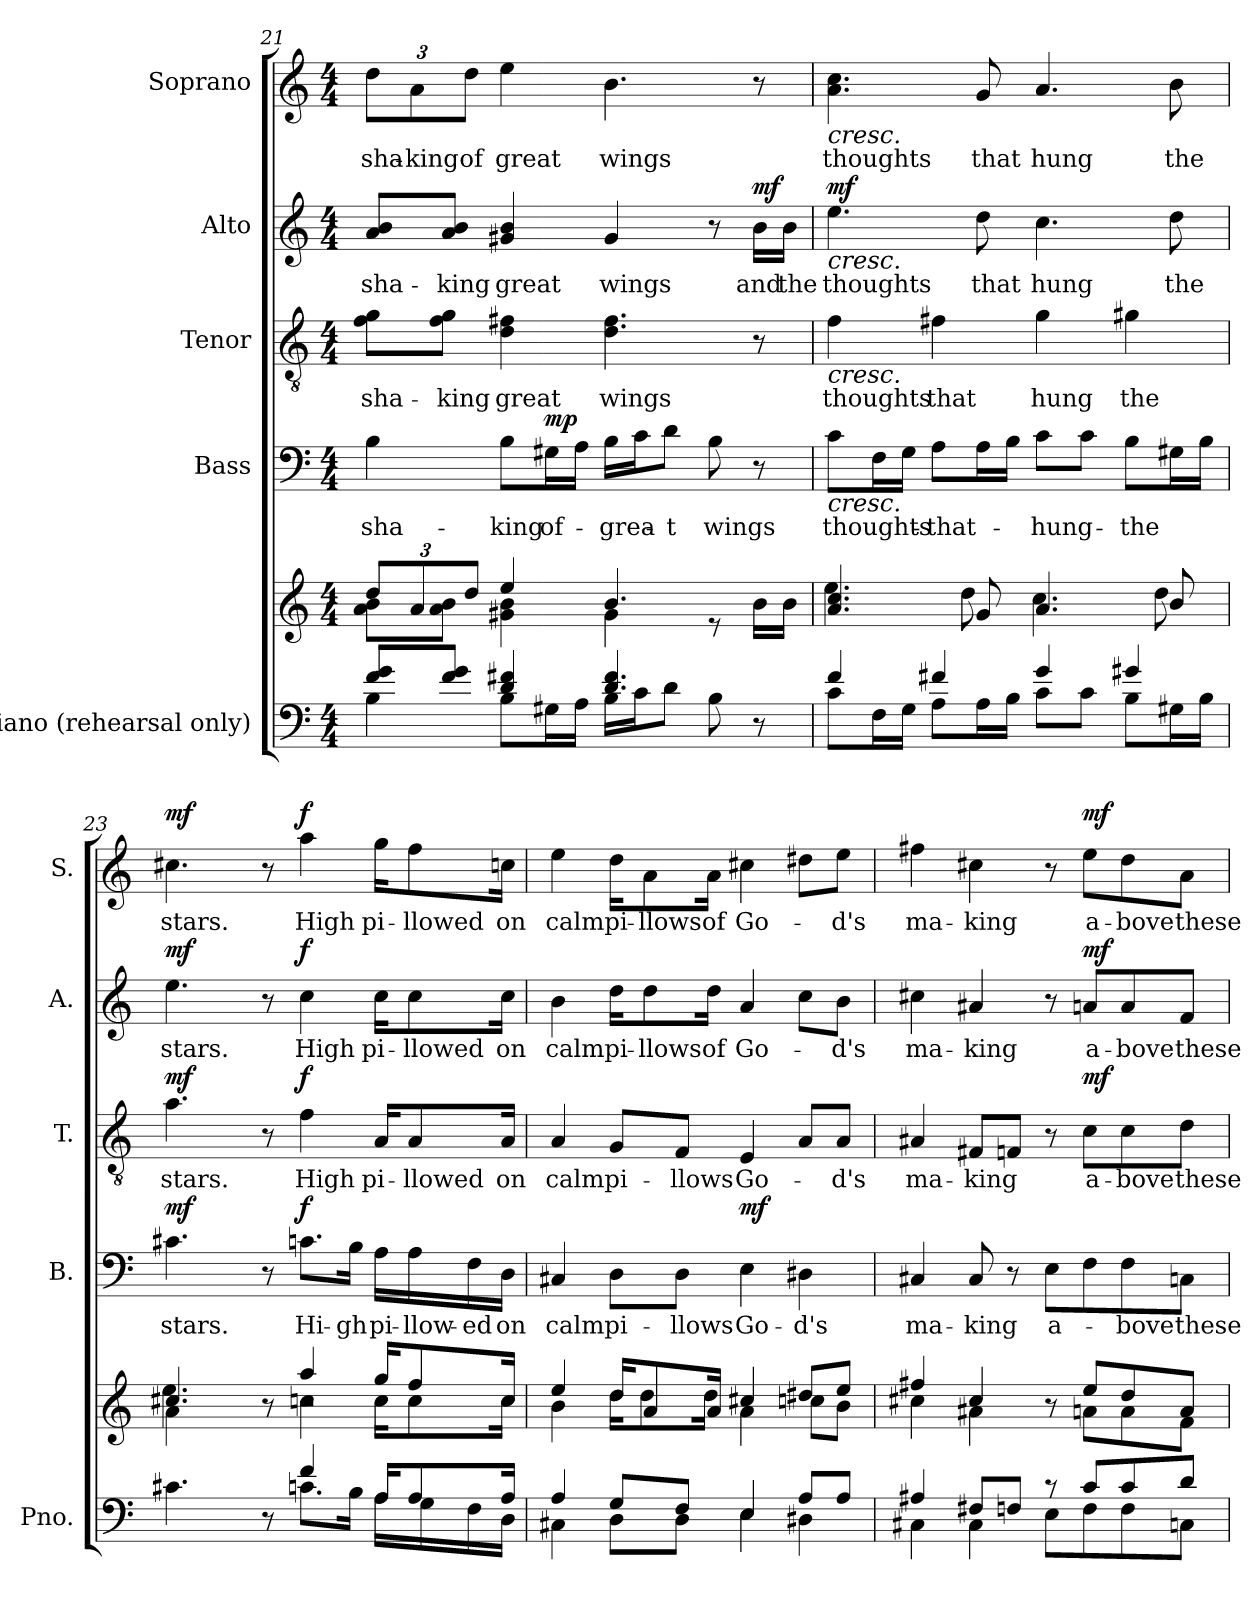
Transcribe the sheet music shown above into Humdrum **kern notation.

**kern	**kern	**kern	**text	**dynam	**kern	**text	**dynam	**kern	**text	**dynam	**kern	**text	**dynam
*part5	*part5	*part4	*part4	*part4	*part3	*part3	*part3	*part2	*part2	*part2	*part1	*part1	*part1
*staff6	*staff5	*staff4	*staff4	*staff4	*staff3	*staff3	*staff3	*staff2	*staff2	*staff2	*staff1	*staff1	*staff1
*I"Piano  (rehearsal only)	*	*I"Bass	*	*	*I"Tenor	*	*	*I"Alto	*	*	*I"Soprano	*	*
*I'Pno.	*	*I'B.	*	*	*I'T.	*	*	*I'A.	*	*	*I'S.	*	*
*clefF4	*clefG2	*clefF4	*	*	*clefGv2	*	*	*clefG2	*	*	*clefG2	*	*
*k[]	*k[]	*k[]	*	*	*k[]	*	*	*k[]	*	*	*k[]	*	*
*M4/4	*M4/4	*M4/4	*	*	*M4/4	*	*	*M4/4	*	*	*M4/4	*	*
=21	=21	=21	=21	=21	=21	=21	=21	=21	=21	=21	=21	=21	=21
*^	*	*	*	*	*	*	*	*	*	*	*	*	*
*	*	*Xbrackettup	*	*	*	*	*	*	*	*	*	*	*	*
*	*	*^	*	*	*	*	*	*	*	*	*	*	*	*
!	!	!	!	!	!LO:LY:b	!	!	!LO:LY:b	!	!	!LO:LY:b	!	!	!	!
*	*	*	*	*	*	*	*	*	*	*	*	*	*Xbrackettup	*	*
!	!	!	!	!	!	!	!	!	!	!	!	!	!	!LO:LY:b	!
8f/ 8g/L	4B\	12dd/L	8a\ 8b\L	4B\	sha-	.	8f\ 8g\L	sha-	.	8a/ 8b/L	sha-	.	12dd\L	sha-	.
!	!	!	!	!	!	!	!	!	!	!	!	!	!	!LO:LY:b	!
.	.	12a/	.	.	.	.	.	.	.	.	.	.	12a\	-king	.
!	!	!	!	!	!	!	!	!LO:LY:b	!	!	!LO:LY:b	!	!	!	!
8f/ 8g/J	.	.	8a\ 8b\J	.	.	.	8f\ 8g\J	-king	.	8a/ 8b/J	-king	.	.	.	.
!	!	!	!	!	!	!	!	!	!	!	!	!	!	!LO:LY:b	!
.	.	12dd/J	.	.	.	.	.	.	.	.	.	.	12dd\J	of	.
!	!	!	!	!	!LO:LY:b	!	!	!LO:LY:b	!	!	!LO:LY:b	!	!	!LO:LY:b	!
4d/ 4f#X/	8B\L	4ee/	4g#X\ 4b\	8B\L	-king	.	4d\ 4f#X\	great	.	4g#X/ 4b/	great	.	4ee\	great	.
!	!	!	!	!	!LO:LY:b	!LO:DY:b	!	!	!	!	!	!	!	!	!
.	16G#X\L	.	.	16G#X\L	of-	mp	.	.	.	.	.	.	.	.	.
.	16A\JJ	.	.	16A\JJ	.	.	.	.	.	.	.	.	.	.	.
!	!	!	!	!	!LO:LY:b	!	!	!LO:LY:b	!	!	!LO:LY:b	!	!	!LO:LY:b	!
4.d/ 4.f#/	16B\LL	4.b/	4g#\	16B\LL	grea-	.	4.d\ 4.f#\	wings	.	4g#/	wings	.	4.b\	wings	.
.	16c\J	.	.	16c\J	.	.	.	.	.	.	.	.	.	.	.
!	!	!	!	!	!LO:LY:b	!	!	!	!	!	!	!	!	!	!
.	8d\J	.	.	8d\J	-t	.	.	.	.	.	.	.	.	.	.
!	!	!	!	!	!LO:LY:b	!	!	!	!	!	!	!	!	!	!
.	8B\	.	8r	8B\	wings	.	.	.	.	8r	.	.	.	.	.
!	!	!	!	!	!	!	!	!	!	!	!LO:LY:b	!LO:DY:b	!	!	!
8r	8ryy	16b\LL	8ryy	8r	.	.	8r	.	.	16b\LL	and	mf	8r	.	.
!	!	!	!	!	!	!	!	!	!	!	!LO:LY:b	!	!	!	!
.	.	16b\JJ	.	.	.	.	.	.	.	16b\JJ	the	.	.	.	.
!!LO:LB:g=z
=22	=22	=22	=22	=22	=22	=22	=22	=22	=22	=22	=22	=22	=22	=22	=22
!	!	!	!	!	!	!	!	!	!	!	!	!	!LO:TX:b:i:t=cresc.	!	!
!	!	!	!	!	!	!	!	!	!	!LO:TX:b:i:t=cresc.	!	!	!	!	!
!	!	!	!	!	!	!	!LO:TX:b:i:t=cresc.	!	!	!	!	!	!	!	!
!	!	!	!	!LO:TX:b:i:t=cresc.	!	!	!	!	!	!	!	!	!	!	!
!	!	!	!	!	!LO:LY:b	!	!	!LO:LY:b	!	!	!LO:LY:b	!LO:DY:b	!	!LO:LY:b	!
4f/	8c\L	4.a/ 4.cc/	4.ee\	8c\L	thoughts-	.	4f\	thoughts	.	4.ee\	thoughts	mf	4.a\ 4.cc\	thoughts	.
.	16F\L	.	.	16F\L	.	.	.	.	.	.	.	.	.	.	.
.	16G\JJ	.	.	16G\JJ	.	.	.	.	.	.	.	.	.	.	.
!	!	!	!	!	!LO:LY:b	!	!	!LO:LY:b	!	!	!	!	!	!	!
4f#X/	8A\L	.	.	8A\L	-that-	.	4f#X\	that	.	.	.	.	.	.	.
!	!	!	!	!	!	!	!	!	!	!	!LO:LY:b	!	!	!LO:LY:b	!
.	16A\L	8g/	8dd\	16A\L	.	.	.	.	.	8dd\	that	.	8g/	that	.
.	16B\JJ	.	.	16B\JJ	.	.	.	.	.	.	.	.	.	.	.
!	!	!	!	!	!LO:LY:b	!	!	!LO:LY:b	!	!	!LO:LY:b	!	!	!LO:LY:b	!
4g/	8c\L	4.a/	4.cc\	8c\L	-hung-	.	4g\	hung	.	4.cc\	hung	.	4.a/	hung	.
.	8c\J	.	.	8c\J	.	.	.	.	.	.	.	.	.	.	.
!	!	!	!	!	!LO:LY:b	!	!	!LO:LY:b	!	!	!	!	!	!	!
4g#X/	8B\L	.	.	8B\L	-the	.	4g#X\	the	.	.	.	.	.	.	.
!	!	!	!	!	!	!	!	!	!	!	!LO:LY:b	!	!	!LO:LY:b	!
.	16G#X\L	8b/	8dd\	16G#X\L	.	.	.	.	.	8dd\	the	.	8b\	the	.
.	16B\JJ	.	.	16B\JJ	.	.	.	.	.	.	.	.	.	.	.
=23	=23	=23	=23	=23	=23	=23	=23	=23	=23	=23	=23	=23	=23	=23	=23
*	*	*	*^	*	*	*	*	*	*	*	*	*	*	*	*
!	!	!	!	!	!	!LO:LY:b	!LO:DY:b	!	!LO:LY:b	!LO:DY:b	!	!LO:LY:b	!LO:DY:b	!	!LO:LY:b	!LO:DY:b
4.c#X\	2ryy	4.cc#X/	4.ee\	4a\	4.c#X\	stars.	mf	4.a\	stars.	mf	4.ee\	stars.	mf	4.cc#X\	stars.	mf
.	.	.	.	4ryy	.	.	.	.	.	.	.	.	.	.	.	.
8r	.	8r	8ryy	.	8r	.	.	8r	.	.	8r	.	.	8r	.	.
!	!	!	!	!	!	!LO:LY:b	!LO:DY:b	!	!LO:LY:b	!LO:DY:b	!	!LO:LY:b	!LO:DY:b	!	!LO:LY:b	!LO:DY:b
4f/	8.cn\L	4aa/	4ccn\	2r	8.cn\L	Hi-	f	4f\	High	f	4cc\	High	f	4aa\	High	f
!	!	!	!	!	!	!LO:LY:b	!	!	!	!	!	!	!	!	!	!
.	16B\Jk	.	.	.	16B\Jk	-gh	.	.	.	.	.	.	.	.	.	.
!	!	!	!	!	!	!LO:LY:b	!	!	!LO:LY:b	!	!	!LO:LY:b	!	!	!LO:LY:b	!
16A/KL	16A\LL	16gg/KL	16cc\KL	.	16A\LL	pi-	.	16A/KL	pi-	.	16cc\KL	pi-	.	16gg\KL	pi-	.
!	!	!	!	!	!	!LO:LY:b	!	!	!LO:LY:b	!	!	!LO:LY:b	!	!	!LO:LY:b	!
8A/	16G\	8ff/	8cc\	.	16A\	-llow-	.	8A/	-llowed	.	8cc\	-llowed	.	8ff\	-llowed	.
!	!	!	!	!	!	!LO:LY:b	!	!	!	!	!	!	!	!	!	!
.	16F\	.	.	.	16F\	-ed	.	.	.	.	.	.	.	.	.	.
!	!	!	!	!	!	!LO:LY:b	!	!	!LO:LY:b	!	!	!LO:LY:b	!	!	!LO:LY:b	!
16A/Jk	16D\JJ	16cc/Jk	16cc\Jk	.	16D\JJ	on	.	16A/Jk	on	.	16cc\Jk	on	.	16ccn\Jk	on	.
*	*	*	*v	*v	*	*	*	*	*	*	*	*	*	*	*	*
=24	=24	=24	=24	=24	=24	=24	=24	=24	=24	=24	=24	=24	=24	=24	=24
!	!	!	!	!	!LO:LY:b	!	!	!LO:LY:b	!	!	!LO:LY:b	!	!	!LO:LY:b	!
4A/	4C#X\	4ee/	4b\	4C#X/	calm	.	4A/	calm	.	4b\	calm	.	4ee\	calm	.
!	!	!	!	!	!LO:LY:b	!	!	!LO:LY:b	!	!	!LO:LY:b	!	!	!LO:LY:b	!
8G/L	8D\L	16dd/KL	16dd\KL	8D\L	pi-	.	8G/L	pi-	.	16dd\KL	pi-	.	16dd\KL	pi-	.
!	!	!	!	!	!	!	!	!	!	!	!LO:LY:b	!	!	!LO:LY:b	!
.	.	8a/	8dd\	.	.	.	.	.	.	8dd\	-llows	.	8a\	-llows	.
!	!	!	!	!	!LO:LY:b	!	!	!LO:LY:b	!	!	!	!	!	!	!
8F/J	8D\J	.	.	8D\J	-llows	.	8F/J	-llows	.	.	.	.	.	.	.
!	!	!	!	!	!	!	!	!	!	!	!LO:LY:b	!	!	!LO:LY:b	!
.	.	16a/Jk	16dd\Jk	.	.	.	.	.	.	16dd\Jk	of	.	16a\Jk	of	.
!	!	!	!	!	!LO:LY:b	!LO:DY:b	!	!LO:LY:b	!	!	!LO:LY:b	!	!	!LO:LY:b	!
4E/	4E\	4cc#X/	4a\	4E\	Go-	mf	4E/	Go-	.	4a/	Go-	.	4cc#X\	Go-	.
!	!	!	!	!	!LO:LY:b	!	!	!	!	!	!	!	!	!	!
8A/L	4D#X\	8dd#X/L	8ccn\L	4D#X\	-d's	.	8A/L	.	.	8cc\L	.	.	8dd#X\L	.	.
!	!	!	!	!	!	!	!	!LO:LY:b	!	!	!LO:LY:b	!	!	!LO:LY:b	!
8A/J	.	8ee/J	8b\J	.	.	.	8A/J	-d's	.	8b\J	-d's	.	8ee\J	-d's	.
!!LO:PB:g=z
=25	=25	=25	=25	=25	=25	=25	=25	=25	=25	=25	=25	=25	=25	=25	=25
!	!	!	!	!	!LO:LY:b	!	!	!LO:LY:b	!	!	!LO:LY:b	!	!	!LO:LY:b	!
4A#X/	4C#X\	4ff#X/	4cc#X\	4C#X/	ma-	.	4A#X/	ma-	.	4cc#X\	ma-	.	4ff#X\	ma-	.
!	!	!	!	!	!LO:LY:b	!	!	!LO:LY:b	!	!	!LO:LY:b	!	!	!LO:LY:b	!
8F#X/L	4C#\	4cc#/	4a#X\	8C#/	-king	.	8F#X/L	-king	.	4a#X/	-king	.	4cc#X\	-king	.
8Fn/J	.	.	.	8r	.	.	8Fn/J	.	.	.	.	.	.	.	.
!	!	!	!	!	!LO:LY:b	!	!	!	!	!	!	!	!	!	!
8r	8E\L	8r	8ryy	8E\L	a-	.	8r	.	.	8r	.	.	8r	.	.
!	!	!	!	!	!	!	!	!LO:LY:b	!LO:DY:b	!	!LO:LY:b	!LO:DY:b	!	!LO:LY:b	!LO:DY:b
8c/L	8F\	8ee/L	8an\L	8F\	.	.	8c\L	a-	mf	8an/L	a-	mf	8ee\L	a-	mf
!	!	!	!	!	!LO:LY:b	!	!	!LO:LY:b	!	!	!LO:LY:b	!	!	!LO:LY:b	!
8c/	8F\	8dd/	8a\	8F\	-bove	.	8c\	-bove	.	8a/	-bove	.	8dd\	-bove	.
!	!	!	!	!	!LO:LY:b	!	!	!LO:LY:b	!	!	!LO:LY:b	!	!	!LO:LY:b	!
8d/J	8Cn\J	8a/J	8f\J	8Cn\J	these	.	8d\J	these	.	8f/J	these	.	8a\J	these	.
*v	*v	*	*	*	*	*	*	*	*	*	*	*	*	*	*
*	*v	*v	*	*	*	*	*	*	*	*	*	*	*	*
=	=	=	=	=	=	=	=	=	=	=	=	=	=
*-	*-	*-	*-	*-	*-	*-	*-	*-	*-	*-	*-	*-	*-
